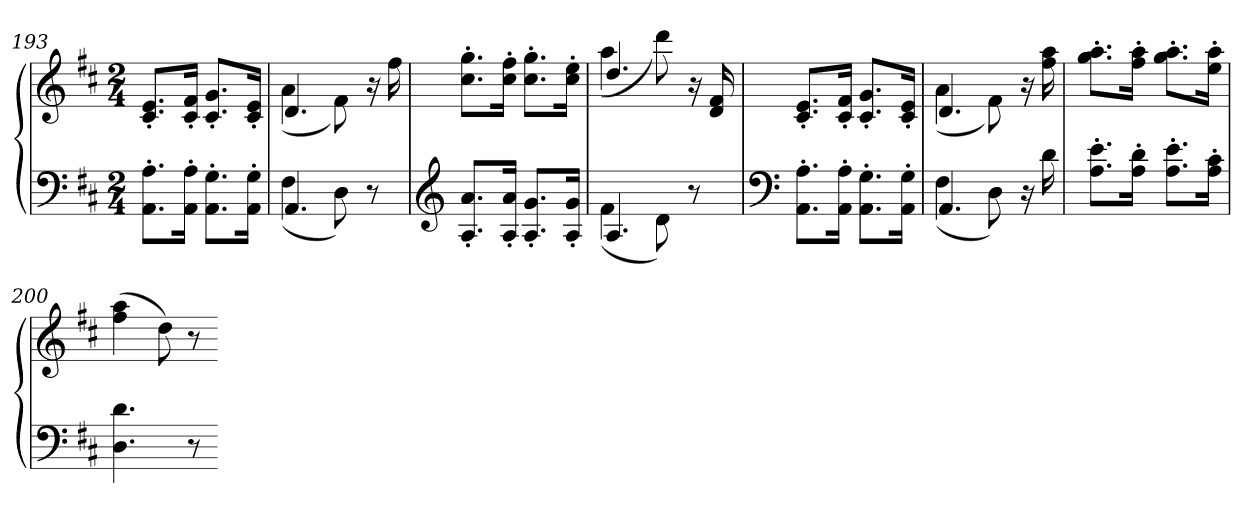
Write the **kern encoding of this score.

**kern	**kern
*part1	*part1
*staff2	*staff1
*clefF4	*clefG2
*k[f#c#]	*k[f#c#]
*D:	*D:
*M2/4	*M2/4
=193	=193
8.AA' 8.A'L	8.c#' 8.e'L
16AA' 16A'Jk	16c#' 16f#'Jk
8.AA' 8.G'L	8.c#' 8.g'L
16AA' 16G'Jk	16c#' 16e'Jk
=194	=194
*^	*^
4.AA	(4F#	4.d	(4a
.	8D)	.	8f#)
8r	8ryy	16r	8ryy
.	.	16ff#	.
*v	*v	*	*
*	*v	*v
=195	=195
*clefG2	*
8.A' 8.a'L	8.cc#' 8.gg'L
16A' 16a'Jk	16cc#' 16ff#'Jk
8.A' 8.g'L	8.cc#' 8.gg'L
16A' 16g'Jk	16cc#' 16ee'Jk
=196	=196
*^	*^
4.A	(4f#	4.dd	(4aa
.	8d)	.	8ddd)
8r	8ryy	16r	8ryy
.	.	16d 16f#	.
*v	*v	*	*
*	*v	*v
=197	=197
*clefF4	*
8.AA' 8.A'L	8.c#' 8.e'L
16AA' 16A'Jk	16c#' 16f#'Jk
8.AA' 8.G'L	8.c#' 8.g'L
16AA' 16G'Jk	16c#' 16e'Jk
=198	=198
*^	*^
4.AA	(4F#	4.d	(4a
.	8D)	.	8f#)
16r	8ryy	16r	8ryy
16d	.	16ff# 16aa	.
*v	*v	*	*
*	*v	*v
=199	=199
8.A' 8.e'L	8.gg' 8.aa'L
16A' 16d'Jk	16ff#' 16aa'Jk
8.A' 8.e'L	8.gg' 8.aa'L
16A' 16c#'Jk	16ee' 16aa'Jk
=200	=200
4.D 4.d	(4ff# 4aa
.	8dd)
8r	8r
=-	=-
*-	*-
